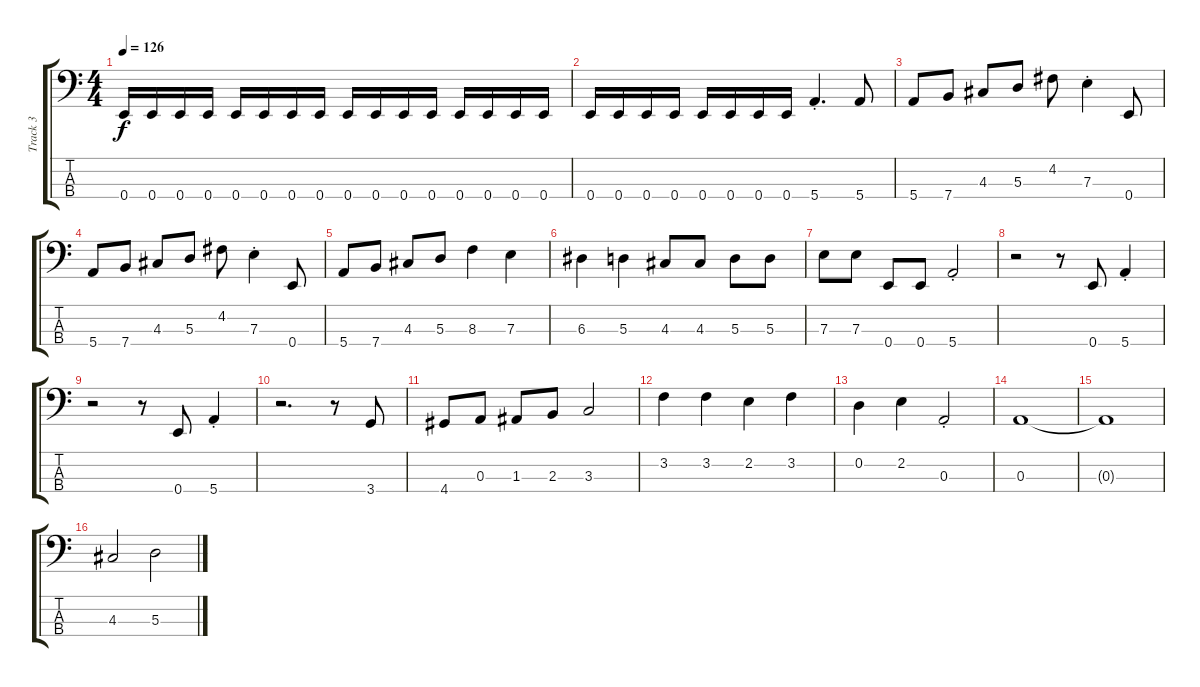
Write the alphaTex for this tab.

\track ("Track 3" "Track 3") {instrument electricbassfinger}
\staff {score tabs}
\tuning (G2 D2 A1 E1) {hide}
\ts (4 4)
\tempo 126
\clef f4
\ks c
0.4.16{dy f} 0.4.16 0.4.16 0.4.16 0.4.16 0.4.16 0.4.16 0.4.16 0.4.16 0.4.16 0.4.16 0.4.16 0.4.16 0.4.16 0.4.16 0.4.16 |
0.4.16 0.4.16 0.4.16 0.4.16 0.4.16 0.4.16 0.4.16 0.4.16 5.4{st}.4{d} 5.4.8 |
5.4.8 7.4.8 4.3.8 5.3.8 4.2.8 7.3{st}.4 0.4.8 |
5.4.8 7.4.8 4.3.8 5.3.8 4.2.8 7.3{st}.4 0.4.8 |
5.4.8 7.4.8 4.3.8 5.3.8 8.3.4 7.3.4 |
6.3.4 5.3.4 4.3.8 4.3.8 5.3.8 5.3.8 |
7.3.8 7.3.8 0.4.8 0.4.8 5.4{st}.2 |
r.2 r.8 0.4.8 5.4{st}.4 |
r.2 r.8 0.4.8 5.4{st}.4 |
r.2{d} r.8 3.4.8 |
4.4.8 0.3.8 1.3.8 2.3.8 3.3.2 |
3.2.4 3.2.4 2.2.4 3.2.4 |
0.2.4 2.2.4 0.3{st}.2 |
0.3.1 |
0.3{t}.1 |
4.3.2 5.3.2
